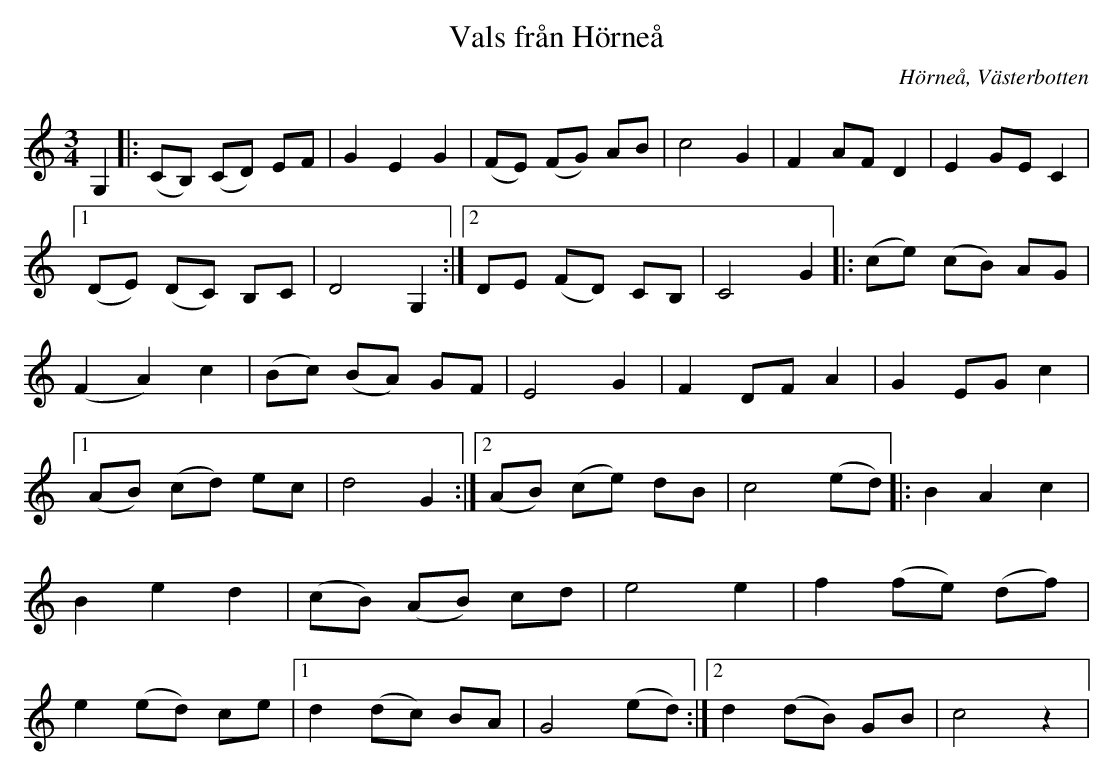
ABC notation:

X:1
T:Vals från Hörneå
O:Hörneå, Västerbotten
M:3/4
L:1/8
K:C
G,2|: (CB,) (CD) EF| G2 E2 G2 | (FE) (FG) AB | c4 G2 | F2 AF D2 | E2 GE C2 |1 (DE) (DC) B,C | D4 G,2:|2 DE (FD) CB,|C4 G2|: (ce) (cB) AG | (F2 A2) c2 | (Bc) (BA) GF | E4 G2 | F2 DF A2 | G2 EG c2 |1 (AB) (cd) ec | d4 G2 :|2 (AB) (ce) dB | c4 (ed) |: B2 A2 c2 | B2 e2 d2| (cB) (AB) cd | e4 e2| f2 (fe) (df)| e2 (ed) ce|1 d2 (dc) BA | G4 (ed) :|2 d2 (dB) GB | c4 z2|
